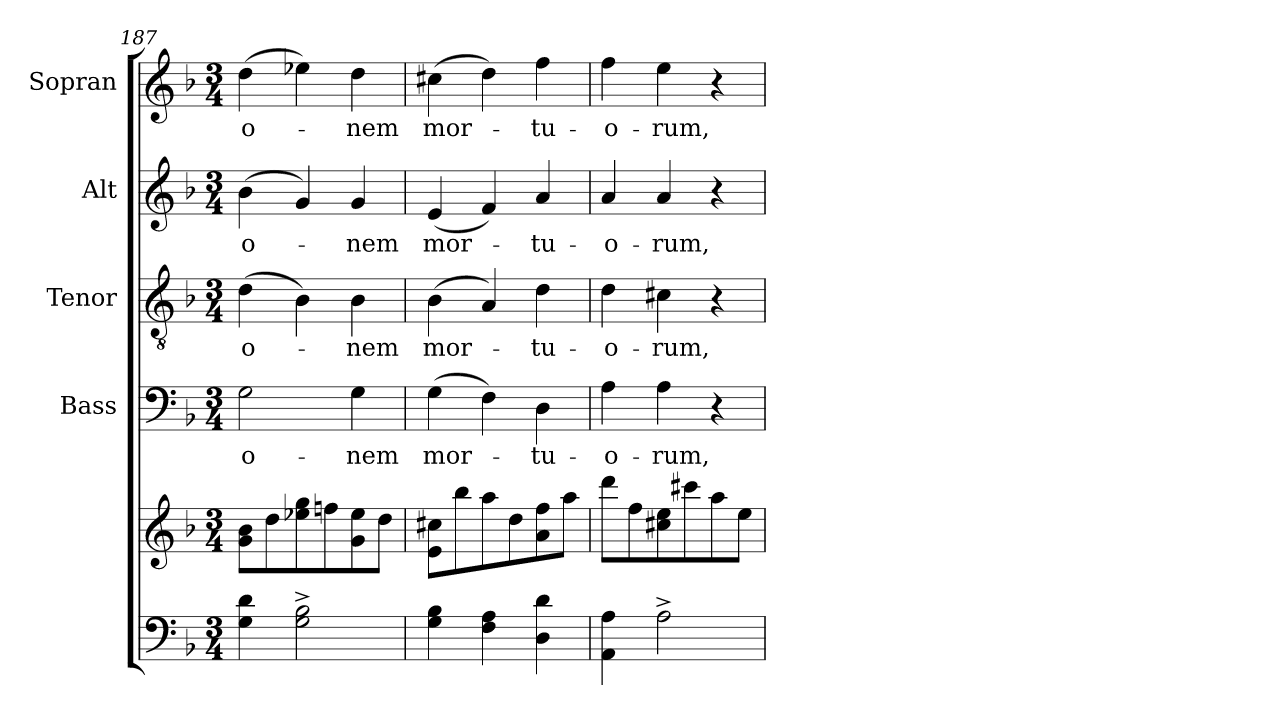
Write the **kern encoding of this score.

**kern	**kern	**kern	**text	**kern	**text	**kern	**text	**kern	**text
*part5	*part5	*part4	*part4	*part3	*part3	*part2	*part2	*part1	*part1
*staff6	*staff5	*staff4	*staff4	*staff3	*staff3	*staff2	*staff2	*staff1	*staff1
*	*	*I"Bass	*	*I"Tenor	*	*I"Alt	*	*I"Sopran	*
*	*	*I'B.	*	*I'T.	*	*I'A.	*	*I'S.	*
*clefF4	*clefG2	*clefF4	*	*clefGv2	*	*clefG2	*	*clefG2	*
*k[b-]	*k[b-]	*k[b-]	*	*k[b-]	*	*k[b-]	*	*k[b-]	*
*F:	*F:	*F:	*	*F:	*	*F:	*	*F:	*
*M3/4	*M3/4	*M3/4	*	*M3/4	*	*M3/4	*	*M3/4	*
=187	=187	=187	=187	=187	=187	=187	=187	=187	=187
!	!	!	!LO:LY:b	!	!LO:LY:b	!	!LO:LY:b	!	!LO:LY:b
4G\ 4d\	8g\ 8b-\L	2G\	-o-	(>4d\	-o-	(>4b-\	-o-	(>4dd\	-o-
.	8dd\	.	.	.	.	.	.	.	.
2G\^> 2B-\^>	8ee-X\ 8gg\	.	.	4B-\)	.	4g/)	.	4ee-X\)	.
.	8ffn\	.	.	.	.	.	.	.	.
!	!	!	!LO:LY:b	!	!LO:LY:b	!	!LO:LY:b	!	!LO:LY:b
.	8g\ 8ee-\	4G\	-nem	4B-\	-nem	4g/	-nem	4dd\	-nem
.	8dd\J	.	.	.	.	.	.	.	.
!!LO:LB:g=z
=188	=188	=188	=188	=188	=188	=188	=188	=188	=188
!	!	!	!LO:LY:b	!	!LO:LY:b	!	!LO:LY:b	!	!LO:LY:b
4G\ 4B-\	8e\ 8cc#X\L	(>4G\	mor-	(>4B-\	mor-	(<4e/	mor-	(>4cc#X\	mor-
.	8bb-\	.	.	.	.	.	.	.	.
4F\ 4A\	8aa\	4F\)	.	4A/)	.	4f/)	.	4dd\)	.
.	8dd\	.	.	.	.	.	.	.	.
!	!	!	!LO:LY:b	!	!LO:LY:b	!	!LO:LY:b	!	!LO:LY:b
4D\ 4d\	8a\ 8ff\	4D\	-tu-	4d\	-tu-	4a/	-tu-	4ff\	-tu-
.	8aa\J	.	.	.	.	.	.	.	.
=189	=189	=189	=189	=189	=189	=189	=189	=189	=189
!	!	!	!LO:LY:b	!	!LO:LY:b	!	!LO:LY:b	!	!LO:LY:b
4AA\ 4A\	8ddd\L	4A\	-o-	4d\	-o-	4a/	-o-	4ff\	-o-
.	8ff\	.	.	.	.	.	.	.	.
!	!	!	!LO:LY:b	!	!LO:LY:b	!	!LO:LY:b	!	!LO:LY:b
2A^>\	8cc#X\ 8ee\	4A\	-rum,	4c#X\	-rum,	4a/	-rum,	4ee\	-rum,
.	8ccc#X\	.	.	.	.	.	.	.	.
.	8aa\	4r	.	4r	.	4r	.	4r	.
.	8ee\J	.	.	.	.	.	.	.	.
=	=	=	=	=	=	=	=	=	=
*-	*-	*-	*-	*-	*-	*-	*-	*-	*-
